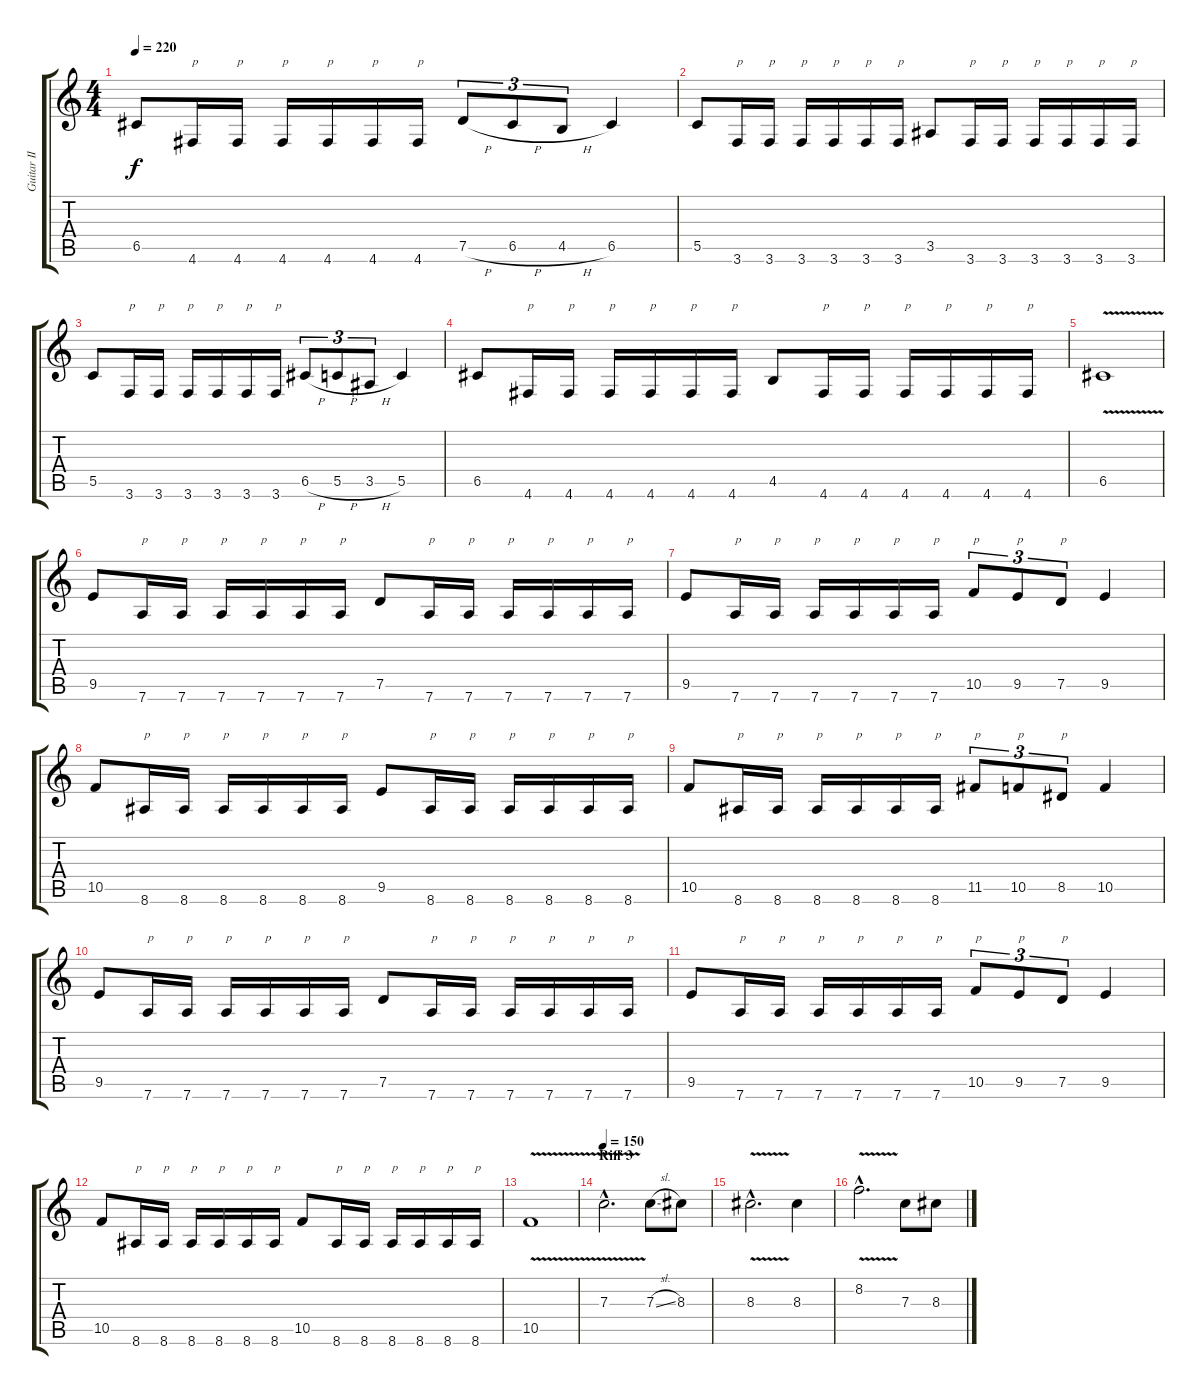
\track ("Guitar II" "Guitar II") {instrument distortionguitar}
\staff {score tabs}
\tuning (D4 A3 F3 C3 G2 D2) {hide}
\ts (4 4)
\tempo 220
\clef g2
\ks c
6.5.8{dy f} 4.6.16{txt "p"} 4.6.16{txt "p"} 4.6.16{txt "p"} 4.6.16{txt "p"} 4.6.16{txt "p"} 4.6.16{txt "p"} 7.5{h}.8{tu (3 2)} 6.5{h}.8{tu (3 2)} 4.5{h}.8{tu (3 2)} 6.5.4 |
5.5.8 3.6.16{txt "p"} 3.6.16{txt "p"} 3.6.16{txt "p"} 3.6.16{txt "p"} 3.6.16{txt "p"} 3.6.16{txt "p"} 3.5.8 3.6.16{txt "p"} 3.6.16{txt "p"} 3.6.16{txt "p"} 3.6.16{txt "p"} 3.6.16{txt "p"} 3.6.16{txt "p"} |
5.5.8 3.6.16{txt "p"} 3.6.16{txt "p"} 3.6.16{txt "p"} 3.6.16{txt "p"} 3.6.16{txt "p"} 3.6.16{txt "p"} 6.5{h}.8{tu (3 2)} 5.5{h}.8{tu (3 2)} 3.5{h}.8{tu (3 2)} 5.5.4 |
6.5.8 4.6.16{txt "p"} 4.6.16{txt "p"} 4.6.16{txt "p"} 4.6.16{txt "p"} 4.6.16{txt "p"} 4.6.16{txt "p"} 4.5.8 4.6.16{txt "p"} 4.6.16{txt "p"} 4.6.16{txt "p"} 4.6.16{txt "p"} 4.6.16{txt "p"} 4.6.16{txt "p"} |
6.5{v}.1 |
9.5.8 7.6.16{txt "p"} 7.6.16{txt "p"} 7.6.16{txt "p"} 7.6.16{txt "p"} 7.6.16{txt "p"} 7.6.16{txt "p"} 7.5.8 7.6.16{txt "p"} 7.6.16{txt "p"} 7.6.16{txt "p"} 7.6.16{txt "p"} 7.6.16{txt "p"} 7.6.16{txt "p"} |
9.5.8 7.6.16{txt "p"} 7.6.16{txt "p"} 7.6.16{txt "p"} 7.6.16{txt "p"} 7.6.16{txt "p"} 7.6.16{txt "p"} 10.5.8{tu (3 2) txt "p"} 9.5.8{tu (3 2) txt "p"} 7.5.8{tu (3 2) txt "p"} 9.5.4 |
10.5.8 8.6.16{txt "p"} 8.6.16{txt "p"} 8.6.16{txt "p"} 8.6.16{txt "p"} 8.6.16{txt "p"} 8.6.16{txt "p"} 9.5.8 8.6.16{txt "p"} 8.6.16{txt "p"} 8.6.16{txt "p"} 8.6.16{txt "p"} 8.6.16{txt "p"} 8.6.16{txt "p"} |
10.5.8 8.6.16{txt "p"} 8.6.16{txt "p"} 8.6.16{txt "p"} 8.6.16{txt "p"} 8.6.16{txt "p"} 8.6.16{txt "p"} 11.5.8{tu (3 2) txt "p"} 10.5.8{tu (3 2) txt "p"} 8.5.8{tu (3 2) txt "p"} 10.5.4 |
9.5.8 7.6.16{txt "p"} 7.6.16{txt "p"} 7.6.16{txt "p"} 7.6.16{txt "p"} 7.6.16{txt "p"} 7.6.16{txt "p"} 7.5.8 7.6.16{txt "p"} 7.6.16{txt "p"} 7.6.16{txt "p"} 7.6.16{txt "p"} 7.6.16{txt "p"} 7.6.16{txt "p"} |
9.5.8 7.6.16{txt "p"} 7.6.16{txt "p"} 7.6.16{txt "p"} 7.6.16{txt "p"} 7.6.16{txt "p"} 7.6.16{txt "p"} 10.5.8{tu (3 2) txt "p"} 9.5.8{tu (3 2) txt "p"} 7.5.8{tu (3 2) txt "p"} 9.5.4 |
10.5.8 8.6.16{txt "p"} 8.6.16{txt "p"} 8.6.16{txt "p"} 8.6.16{txt "p"} 8.6.16{txt "p"} 8.6.16{txt "p"} 10.5.8 8.6.16{txt "p"} 8.6.16{txt "p"} 8.6.16{txt "p"} 8.6.16{txt "p"} 8.6.16{txt "p"} 8.6.16{txt "p"} |
10.5{v}.1 |
\section ("" "Riff 3")
\tempo 150
7.3{v hac}.2{d} 7.3{sl}.8 8.3.8 |
8.3{v hac}.2{d} 8.3.4 |
8.2{v hac}.2{d} 7.3.8 8.3.8
